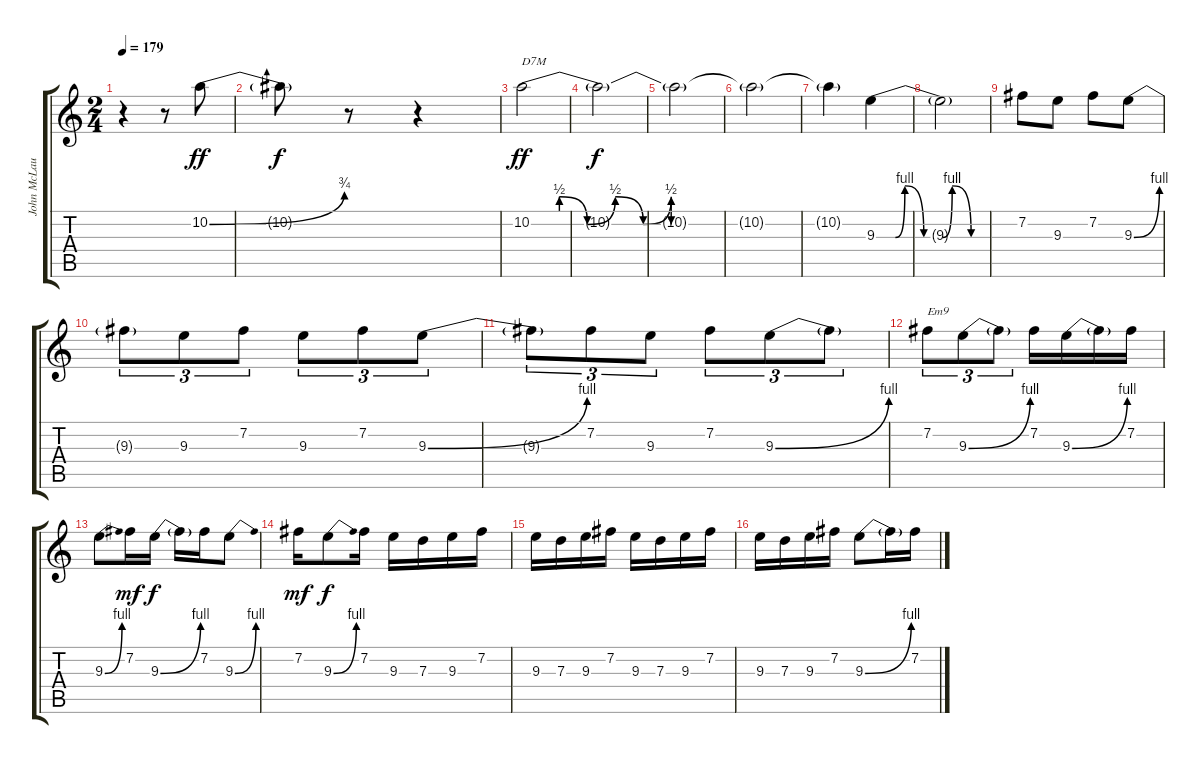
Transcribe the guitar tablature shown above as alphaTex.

\track ("John McLaughlin" "John McLau") {instrument overdrivenguitar}
\staff {score tabs}
\tuning (E4 B3 G3 D3 A2 E2) {hide}
\ts (2 4)
\tempo 179
\clef g2
\ks c
r.4{dy ff} r.8 10.2{be (bend 0 0 60 3)}.8 |
10.2{t}.8{dy f} r.8 r.4 |
10.2{be (custom 0 0 5 0 5 2 10 0 10 0 15 2 20 0 20 0 25 2 25 0 60 0)}.2{txt "D7M" dy ff} |
10.2{t}.2{dy f} |
10.2{t}.2 |
10.2{t}.2 |
10.2{t}.4 9.3{be (custom 0 0 10 0 15 4 25 0 35 0 40 4 50 0 60 0)}.4 |
9.3{t}.2 |
7.2.8 9.3.8 7.2.8 9.3{be (bend 0 0 60 4)}.8 |
9.3{t}.8{tu (3 2)} 9.3.8{tu (3 2)} 7.2.8{tu (3 2)} 9.3.8{tu (3 2)} 7.2.8{tu (3 2)} 9.3{be (bend 0 0 60 4)}.8{tu (3 2)} |
9.3{t}.8{tu (3 2)} 7.2.8{tu (3 2)} 9.3.8{tu (3 2)} 7.2.8{tu (3 2)} 9.3{be (bend 0 0 60 4)}.8{tu (3 2)} 9.3{t}.8{tu (3 2)} |
7.2.8{tu (3 2) txt "Em9"} 9.3{be (bend 0 0 60 4)}.8{tu (3 2)} 9.3{t}.8{tu (3 2)} 7.2.16 9.3{be (bend 0 0 60 4)}.16 9.3{t}.16 7.2.16 |
9.3{be (bend 0 0 60 4)}.8 7.2.16{dy mf} 9.3{be (bend 0 0 60 4)}.16{dy f} 9.3{t}.16 7.2.16 9.3{be (bend 0 0 60 4)}.8 |
7.2.16{dy mf} 9.3{be (bend 0 0 60 4)}.8{dy f} 7.2.16 9.3.16 7.3.16 9.3.16 7.2.16 |
9.3.16 7.3.16 9.3.16 7.2.16 9.3.16 7.3.16 9.3.16 7.2.16 |
9.3.16 7.3.16 9.3.16 7.2.16 9.3{be (bend 0 0 60 4)}.8 9.3{t}.16 7.2.16
